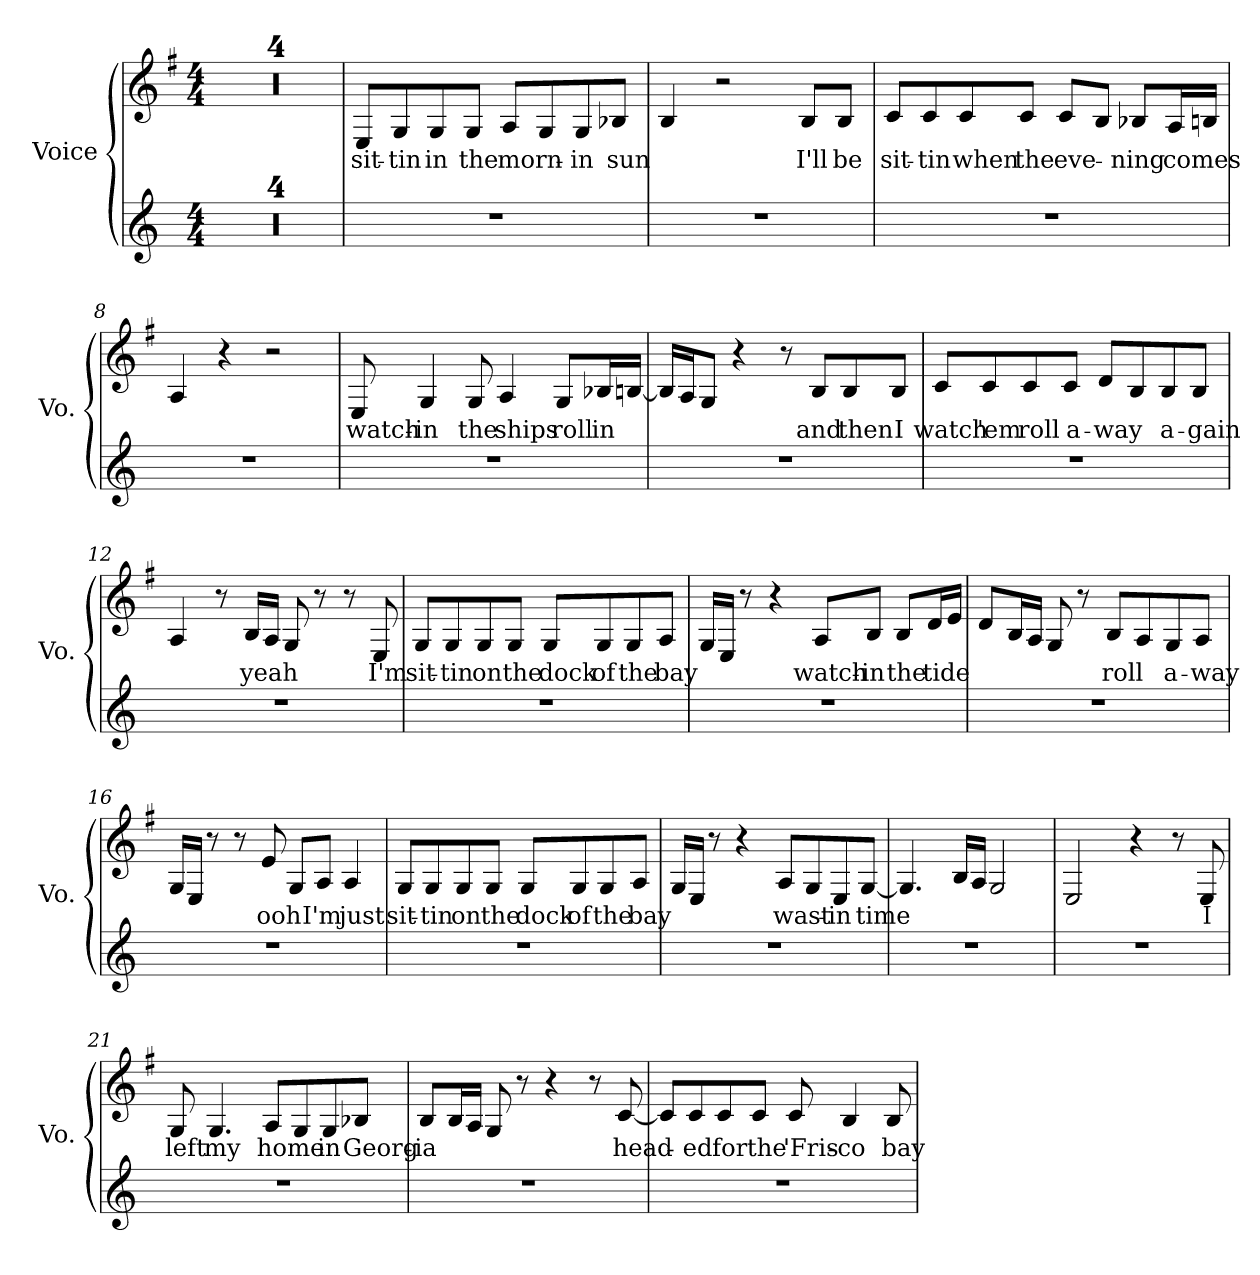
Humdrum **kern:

**kern	**kern	**text
*part2	*part1	*part1
*staff2	*staff1	*staff1
*I"Voice	*I"Voice	*
*I'Vo.	*I'Vo.	*
*clefG2	*clefG2	*
*k[]	*k[f#]	*
*M4/4	*M4/4	*
=1	=1	=1
1r	1r	.
=2	=2	=2
1r	1r	.
=3	=3	=3
1r	1r	.
=4	=4	=4
1r	1r	.
=5	=5	=5
!	!	!LO:LY:b
1r	8E/L	sit-
!	!	!LO:LY:b
.	8G/	-tin
!	!	!LO:LY:b
.	8G/	in
!	!	!LO:LY:b
.	8G/J	the
!	!	!LO:LY:b
.	8A/L	morn-
.	8G/	.
!	!	!LO:LY:b
.	8G/	-in
!	!	!LO:LY:b
.	8B-X/J	sun
=6	=6	=6
1r	4B/	.
.	2r	.
!	!	!LO:LY:b
.	8B/L	I'll
!	!	!LO:LY:b
.	8B/J	be
!!LO:LB:g=z
=7	=7	=7
!	!	!LO:LY:b
1r	8c/L	sit-
!	!	!LO:LY:b
.	8c/	-tin
!	!	!LO:LY:b
.	8c/	when
!	!	!LO:LY:b
.	8c/J	the
!	!	!LO:LY:b
.	8c/L	eve-
.	8B/J	.
!	!	!LO:LY:b
.	8B-X/L	-ning
!	!	!LO:LY:b
.	16A/L	comes
.	16Bn/JJ	.
=8	=8	=8
1r	4A/	.
.	4r	.
.	2r	.
=9	=9	=9
!	!	!LO:LY:b
1r	8E/	watch-
!	!	!LO:LY:b
.	4G/	-in
!	!	!LO:LY:b
.	8G/	the
!	!	!LO:LY:b
.	4A/	ships
!	!	!LO:LY:b
.	8G/L	roll
!	!	!LO:LY:b
.	16B-X/L	in
.	[16Bn/JJ	.
!!LO:LB:g=z
=10	=10	=10
1r	16B/LL]	.
.	16A/J	.
.	8G/J	.
.	4r	.
.	8r	.
!	!	!LO:LY:b
.	8B/L	and
!	!	!LO:LY:b
.	8B/	then
!	!	!LO:LY:b
.	8B/J	I
=11	=11	=11
!	!	!LO:LY:b
1r	8c/L	watch
!	!	!LO:LY:b
.	8c/	'em
!	!	!LO:LY:b
.	8c/	roll
!	!	!LO:LY:b
.	8c/J	a-
!	!	!LO:LY:b
.	8d/L	-way
.	8B/	.
!	!	!LO:LY:b
.	8B/	a-
!	!	!LO:LY:b
.	8B/J	-gain
=12	=12	=12
1r	4A/	.
.	8r	.
!	!	!LO:LY:b
.	16B/LL	yeah
.	16A/JJ	.
.	8G/	.
.	8r	.
.	8r	.
!	!	!LO:LY:b
.	8E/	I'm
!!LO:LB:g=z
=13	=13	=13
!	!	!LO:LY:b
1r	8G/L	sit-
!	!	!LO:LY:b
.	8G/	-tin
!	!	!LO:LY:b
.	8G/	on
!	!	!LO:LY:b
.	8G/J	the
!	!	!LO:LY:b
.	8G/L	dock
!	!	!LO:LY:b
.	8G/	of
!	!	!LO:LY:b
.	8G/	the
!	!	!LO:LY:b
.	8A/J	bay
=14	=14	=14
1r	16G/LL	.
.	16E/JJ	.
.	8r	.
.	4r	.
!	!	!LO:LY:b
.	8A/L	watch-
!	!	!LO:LY:b
.	8B/J	-in
!	!	!LO:LY:b
.	8B/L	the
!	!	!LO:LY:b
.	16d/L	tide
.	16e/JJ	.
=15	=15	=15
1r	8d/L	.
.	16B/L	.
.	16A/JJ	.
.	8G/	.
.	8r	.
!	!	!LO:LY:b
.	8B/L	roll
.	8A/	.
!	!	!LO:LY:b
.	8G/	a-
!	!	!LO:LY:b
.	8A/J	-way
!!LO:PB:g=z
=16	=16	=16
1r	16G/LL	.
.	16E/JJ	.
.	8r	.
.	8r	.
!	!	!LO:LY:b
.	8e/	ooh
.	8G/L	.
!	!	!LO:LY:b
.	8A/J	I'm
!	!	!LO:LY:b
.	4A/	just
=17	=17	=17
!	!	!LO:LY:b
1r	8G/L	sit-
!	!	!LO:LY:b
.	8G/	-tin
!	!	!LO:LY:b
.	8G/	on
!	!	!LO:LY:b
.	8G/J	the
!	!	!LO:LY:b
.	8G/L	dock
!	!	!LO:LY:b
.	8G/	of
!	!	!LO:LY:b
.	8G/	the
!	!	!LO:LY:b
.	8A/J	bay
=18	=18	=18
1r	16G/LL	.
.	16E/JJ	.
.	8r	.
.	4r	.
!	!	!LO:LY:b
.	8A/L	wast-
.	8G/	.
!	!	!LO:LY:b
.	8E/	-in
!	!	!LO:LY:b
.	[8G/J	time
!!LO:LB:g=z
=19	=19	=19
1r	4.G/]	.
.	16B/LL	.
.	16A/JJ	.
.	2G/	.
=20	=20	=20
1r	2E/	.
.	4r	.
.	8r	.
!	!	!LO:LY:b
.	8E/	I
=21	=21	=21
!	!	!LO:LY:b
1r	8G/	left
!	!	!LO:LY:b
.	4.G/	my
!	!	!LO:LY:b
.	8A/L	home
.	8G/	.
!	!	!LO:LY:b
.	8G/	in
!	!	!LO:LY:b
.	8B-X/J	Georg-
=22	=22	=22
!	!	!LO:LY:b
1r	8B/L	-ia
.	16B/L	.
.	16A/JJ	.
.	8G/	.
.	8r	.
.	4r	.
.	8r	.
!	!	!LO:LY:b
.	[8c/	head-
!!LO:LB:g=z
=23	=23	=23
1r	8c/L]	.
!	!	!LO:LY:b
.	8c/	-ed
!	!	!LO:LY:b
.	8c/	for
!	!	!LO:LY:b
.	8c/J	the
!	!	!LO:LY:b
.	8c/	'Fris-
!	!	!LO:LY:b
.	4B/	-co
!	!	!LO:LY:b
.	8B/	bay
=	=	=
*-	*-	*-
